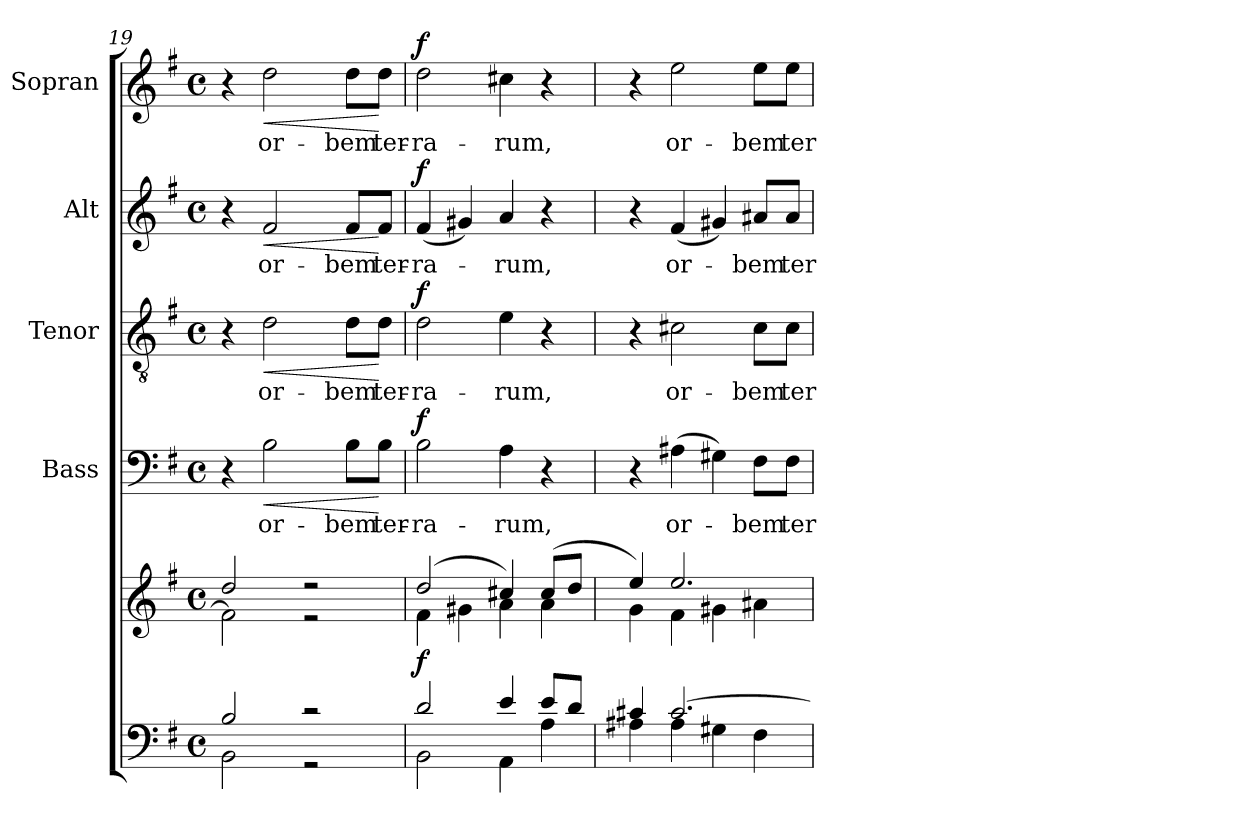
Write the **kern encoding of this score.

**kern	**kern	**dynam	**kern	**text	**dynam	**kern	**text	**dynam	**kern	**text	**dynam	**kern	**text	**dynam
*part5	*part5	*part5	*part4	*part4	*part4	*part3	*part3	*part3	*part2	*part2	*part2	*part1	*part1	*part1
*staff6	*staff5	*staff5/6	*staff4	*staff4	*staff4	*staff3	*staff3	*staff3	*staff2	*staff2	*staff2	*staff1	*staff1	*staff1
*	*	*	*I"Bass	*	*	*I"Tenor	*	*	*I"Alt	*	*	*I"Sopran	*	*
*	*	*	*I'B.	*	*	*I'T.	*	*	*I'A.	*	*	*I'S.	*	*
*clefF4	*clefG2	*	*clefF4	*	*	*clefGv2	*	*	*clefG2	*	*	*clefG2	*	*
*k[f#]	*k[f#]	*	*k[f#]	*	*	*k[f#]	*	*	*k[f#]	*	*	*k[f#]	*	*
*G:	*G:	*	*G:	*	*	*G:	*	*	*G:	*	*	*G:	*	*
*M4/4	*M4/4	*	*M4/4	*	*	*M4/4	*	*	*M4/4	*	*	*M4/4	*	*
*met(c)	*met(c)	*	*met(c)	*	*	*met(c)	*	*	*met(c)	*	*	*met(c)	*	*
=19	=19	=19	=19	=19	=19	=19	=19	=19	=19	=19	=19	=19	=19	=19
*^	*^	*	*	*	*	*	*	*	*	*	*	*	*	*
2B/	2BB\	2dd/	2f#\]	.	4r	.	.	4r	.	.	4r	.	.	4r	.	.
!	!	!	!	!	!	!LO:LY:b	!LO:HP:b	!	!LO:LY:b	!LO:HP:b	!	!LO:LY:b	!LO:HP:b	!	!LO:LY:b	!LO:HP:b
.	.	.	.	.	2B\	or-	<	2d\	or-	<	2f#/	or-	<	2dd\	or-	<
2r	2r	2r	2r	.	.	.	.	.	.	.	.	.	.	.	.	.
!	!	!	!	!	!	!LO:LY:b	!	!	!LO:LY:b	!	!	!LO:LY:b	!	!	!LO:LY:b	!
.	.	.	.	.	8B\L	-bem	.	8d\L	-bem	.	8f#/L	-bem	.	8dd\L	-bem	.
!	!	!	!	!	!	!LO:LY:b	!	!	!LO:LY:b	!	!	!LO:LY:b	!	!	!LO:LY:b	!
.	.	.	.	.	8B\J	ter-	[	8d\J	ter-	[	8f#/J	ter-	[	8dd\J	ter-	[
=20	=20	=20	=20	=20	=20	=20	=20	=20	=20	=20	=20	=20	=20	=20	=20	=20
!	!	!	!	!LO:DY:b	!	!LO:LY:b	!LO:DY:a	!	!LO:LY:b	!LO:DY:a	!	!LO:LY:b	!LO:DY:a	!	!LO:LY:b	!LO:DY:a
2d/	2BB\	(2dd/	4f#\	f	2B\	-ra-	f	2d\	-ra-	f	(<4f#/	-ra-	f	2dd\	-ra-	f
.	.	.	4g#X\	.	.	.	.	.	.	.	4g#X/)	.	.	.	.	.
!	!	!	!	!	!	!LO:LY:b	!	!	!LO:LY:b	!	!	!LO:LY:b	!	!	!LO:LY:b	!
4e/	4AA\	4cc#X/)	4a\	.	4A\	-rum,	.	4e\	-rum,	.	4a/	-rum,	.	4cc#X\	-rum,	.
8e/L	4A\	(>8cc#/L	4a\	.	4r	.	.	4r	.	.	4r	.	.	4r	.	.
8d/J	.	8dd/J	.	.	.	.	.	.	.	.	.	.	.	.	.	.
!!LO:LB:g=z
=21	=21	=21	=21	=21	=21	=21	=21	=21	=21	=21	=21	=21	=21	=21	=21	=21
4c#X/	4A#X\	4ee/)	4g\	.	4r	.	.	4r	.	.	4r	.	.	4r	.	.
!	!	!	!	!	!	!LO:LY:b	!	!	!LO:LY:b	!	!	!LO:LY:b	!	!	!LO:LY:b	!
[>2.c#/	4A#\	2.ee/	4f#\	.	(>4A#X\	or-	.	2c#X\	or-	.	(<4f#/	or-	.	2ee\	or-	.
.	4G#X\	.	4g#X\	.	4G#X\)	.	.	.	.	.	4g#X/)	.	.	.	.	.
!	!	!	!	!	!	!LO:LY:b	!	!	!LO:LY:b	!	!	!LO:LY:b	!	!	!LO:LY:b	!
.	4F#\	.	4a#X\	.	8F#\L	-bem	.	8c#\L	-bem	.	8a#X/L	-bem	.	8ee\L	-bem	.
!	!	!	!	!	!	!LO:LY:b	!	!	!LO:LY:b	!	!	!LO:LY:b	!	!	!LO:LY:b	!
.	.	.	.	.	8F#\J	ter-	.	8c#\J	ter-	.	8a#/J	ter-	.	8ee\J	ter-	.
*v	*v	*	*	*	*	*	*	*	*	*	*	*	*	*	*	*
*	*v	*v	*	*	*	*	*	*	*	*	*	*	*	*	*
=	=	=	=	=	=	=	=	=	=	=	=	=	=	=
*-	*-	*-	*-	*-	*-	*-	*-	*-	*-	*-	*-	*-	*-	*-
